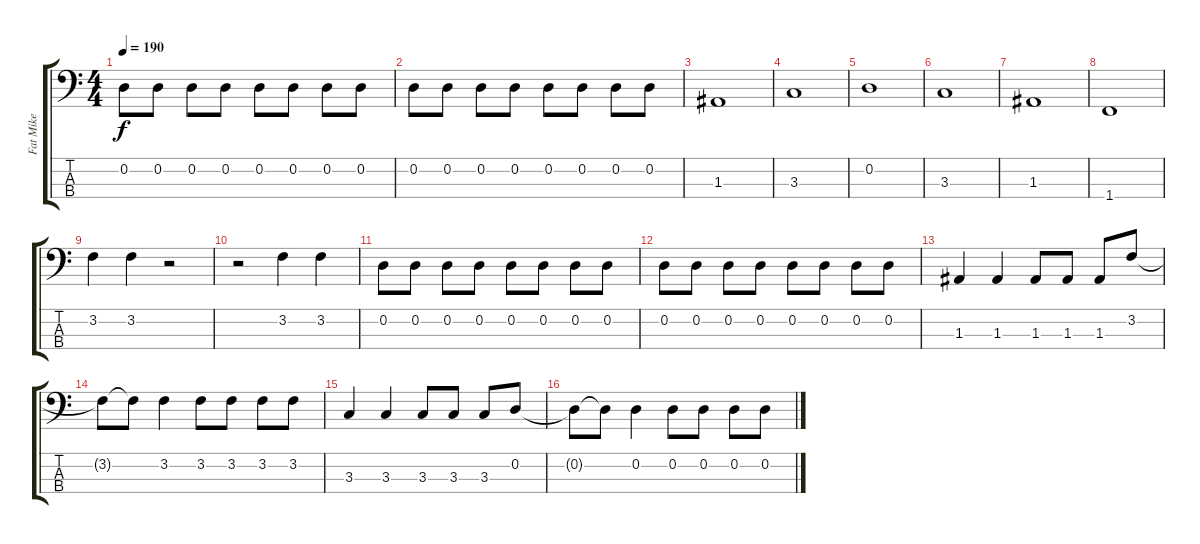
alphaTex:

\track ("Fat Mike" "Fat Mike") {instrument electricbasspick}
\staff {score tabs}
\tuning (G2 D2 A1 E1) {hide}
\ts (4 4)
\tempo 190
\clef f4
\ks c
0.2.8{dy f} 0.2.8 0.2.8 0.2.8 0.2.8 0.2.8 0.2.8 0.2.8 |
0.2.8 0.2.8 0.2.8 0.2.8 0.2.8 0.2.8 0.2.8 0.2.8 |
1.3.1 |
3.3.1 |
0.2.1 |
3.3.1 |
1.3.1 |
1.4.1 |
3.2.4 3.2.4 r.2 |
r.2 3.2.4 3.2.4 |
0.2.8 0.2.8 0.2.8 0.2.8 0.2.8 0.2.8 0.2.8 0.2.8 |
0.2.8 0.2.8 0.2.8 0.2.8 0.2.8 0.2.8 0.2.8 0.2.8 |
1.3.4 1.3.4 1.3.8 1.3.8 1.3.8 3.2.8 |
3.2{t}.8 3.2{t}.8 3.2.4 3.2.8 3.2.8 3.2.8 3.2.8 |
3.3.4 3.3.4 3.3.8 3.3.8 3.3.8 0.2.8 |
0.2{t}.8 0.2{t}.8 0.2.4 0.2.8 0.2.8 0.2.8 0.2.8
